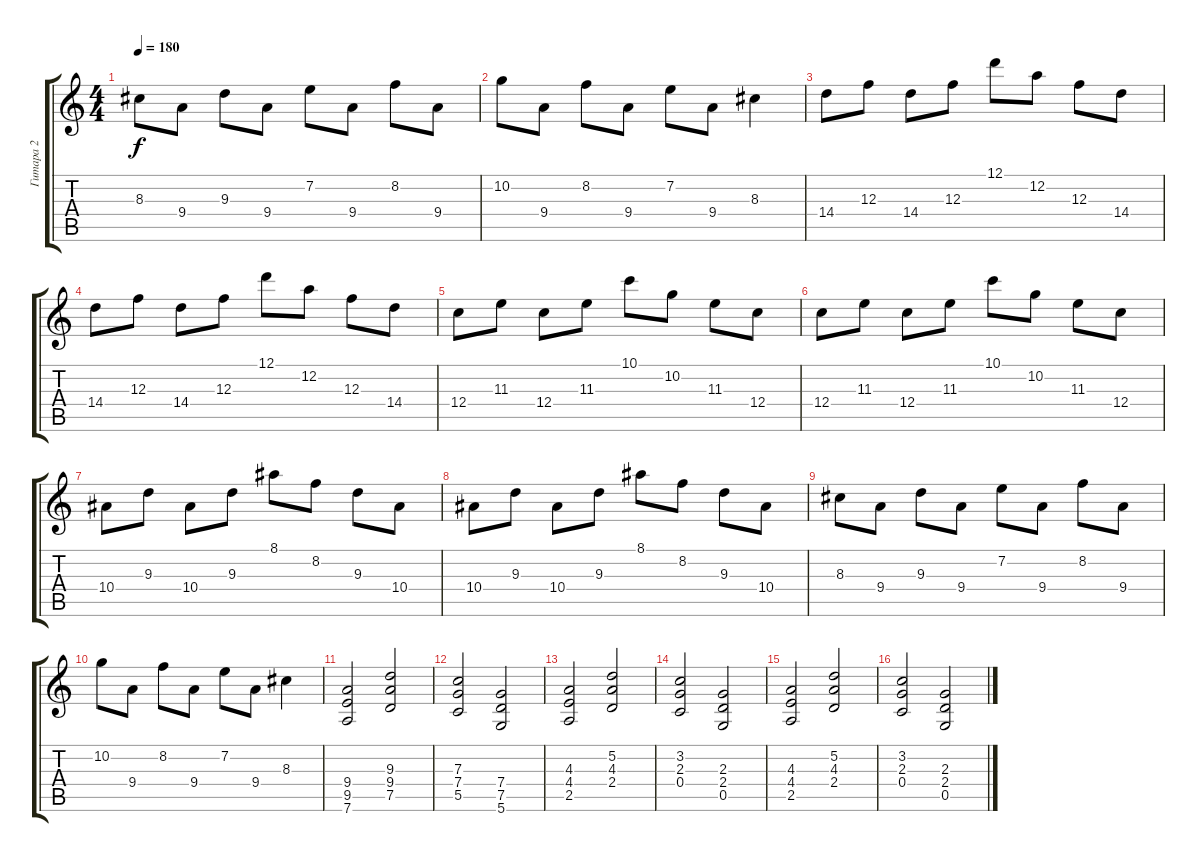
\track ("Гитара 2" "Гитара 2") {instrument distortionguitar}
\staff {score tabs}
\tuning (D4 A3 F3 C3 G2 D2) {hide}
\ts (4 4)
\tempo 180
\clef g2
\ks c
8.3.8{dy f} 9.4.8 9.3.8 9.4.8 7.2.8 9.4.8 8.2.8 9.4.8 |
10.2.8 9.4.8 8.2.8 9.4.8 7.2.8 9.4.8 8.3.4 |
14.4.8 12.3.8 14.4.8 12.3.8 12.1.8 12.2.8 12.3.8 14.4.8 |
14.4.8 12.3.8 14.4.8 12.3.8 12.1.8 12.2.8 12.3.8 14.4.8 |
12.4.8 11.3.8 12.4.8 11.3.8 10.1.8 10.2.8 11.3.8 12.4.8 |
12.4.8 11.3.8 12.4.8 11.3.8 10.1.8 10.2.8 11.3.8 12.4.8 |
10.4.8 9.3.8 10.4.8 9.3.8 8.1.8 8.2.8 9.3.8 10.4.8 |
10.4.8 9.3.8 10.4.8 9.3.8 8.1.8 8.2.8 9.3.8 10.4.8 |
8.3.8 9.4.8 9.3.8 9.4.8 7.2.8 9.4.8 8.2.8 9.4.8 |
10.2.8 9.4.8 8.2.8 9.4.8 7.2.8 9.4.8 8.3.4 |
(9.4 9.5 7.6).2 (9.3 9.4 7.5).2 |
(7.3 7.4 5.5).2 (7.4 7.5 5.6).2 |
(4.3 4.4 2.5).2 (5.2 4.3 2.4).2 |
(3.2 2.3 0.4).2 (2.3 2.4 0.5).2 |
(4.3 4.4 2.5).2 (5.2 4.3 2.4).2 |
(3.2 2.3 0.4).2 (2.3 2.4 0.5).2
